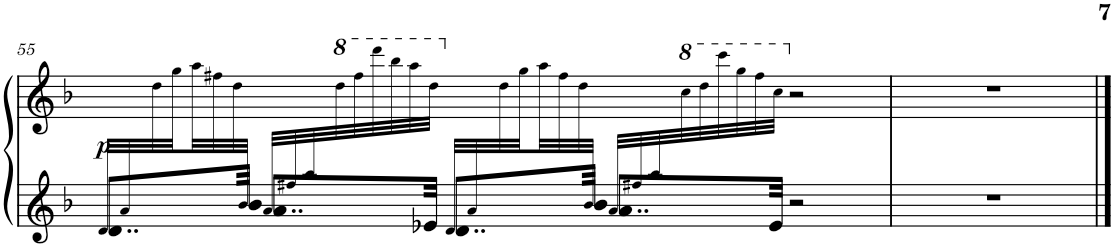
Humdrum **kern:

**kern	**kern	**dynam
*part1	*part1	*part1
*staff2	*staff1	*staff1/2
*I"Piano	*	*
*I'Pno.	*	*
!!LO:PB:g=z
*clefG2	*clefG2	*
*k[b-]	*k[b-]	*
*M3/2	*M3/2	*
=55	=55	=55
*^	*	*
!	!	!	!LO:DY:b
32d!/LLL	8..d/L	16ryy	p
32a!/	.	.	.
32ryy	.	32dd!\	.
.	.	32gg!\	.
.	.	32aa!\	.
.	.	32ff#X!\	.
.	.	32dd!\	.
32b-!/JJJ	32b-/Jkk	96%11ryy	.
*Xbrackettup	*	*	*
36a!/LLL	8..a/L	.	.
36ff#X!/	.	.	.
36aa!/	.	.	.
*	*	*8va	*
6ryy	.	36ddd!\	.
.	.	36fff#!\	.
.	.	36dddd!\	.
.	.	36bbb-!\	.
.	.	36aaa!\	.
.	32e-X/Jkk	.	.
.	.	36ddd!\JJJ	.
*	*	*X8va	*
32d!/LLL	8..d/L	16ryy	.
32a!/	.	.	.
32ryy	.	32dd!\	.
.	.	32gg!\	.
.	.	32aa!\	.
.	.	32ff#!\	.
.	.	32dd!\	.
32b-!/JJJ	32b-/Jkk	96%11ryy	.
36a!/LLL	8..a/L	.	.
36ff#X!/	.	.	.
36aa!/	.	.	.
*	*	*8va	*
3%2ryy	.	36ccc!\	.
.	.	36ddd!\	.
.	.	36cccc!\	.
.	.	36ggg!\	.
.	.	36fff#!\	.
.	32e-/Jkk	.	.
.	.	36ccc!\JJJ	.
*	*	*X8va	*
.	2r	2r	.
*v	*v	*	*
=56	=56	=56
1.r	1.r	.
==	==	==
*-	*-	*-
